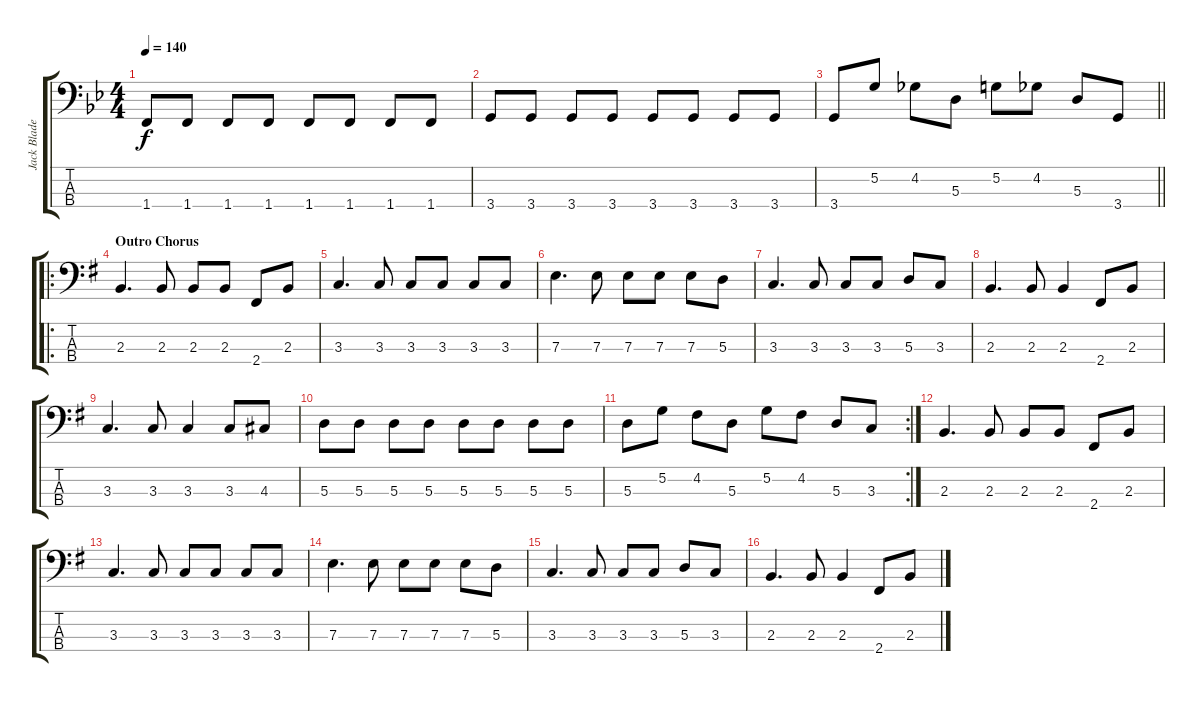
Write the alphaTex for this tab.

\track ("Jack Blades" "Jack Blade") {instrument electricbasspick}
\staff {score tabs}
\tuning (G2 D2 A1 E1) {hide}
\ts (4 4)
\tempo 140
\clef f4
\ks bb
1.4.8{dy f} 1.4.8 1.4.8 1.4.8 1.4.8 1.4.8 1.4.8 1.4.8 |
3.4.8 3.4.8 3.4.8 3.4.8 3.4.8 3.4.8 3.4.8 3.4.8 |
\barLineRight lightlight
3.4.8 5.2.8 4.2.8 5.3.8 5.2.8 4.2.8 5.3.8 3.4.8 |
\ro
\section ("" "Outro Chorus")
\ks g
2.3.4{d} 2.3.8 2.3.8 2.3.8 2.4.8 2.3.8 |
3.3.4{d} 3.3.8 3.3.8 3.3.8 3.3.8 3.3.8 |
7.3.4{d} 7.3.8 7.3.8 7.3.8 7.3.8 5.3.8 |
3.3.4{d} 3.3.8 3.3.8 3.3.8 5.3.8 3.3.8 |
2.3.4{d} 2.3.8 2.3.4 2.4.8 2.3.8 |
3.3.4{d} 3.3.8 3.3.4 3.3.8 4.3.8 |
5.3.8 5.3.8 5.3.8 5.3.8 5.3.8 5.3.8 5.3.8 5.3.8 |
\rc 2
5.3.8 5.2.8 4.2.8 5.3.8 5.2.8 4.2.8 5.3.8 3.3.8 |
2.3.4{d} 2.3.8 2.3.8 2.3.8 2.4.8 2.3.8 |
3.3.4{d} 3.3.8 3.3.8 3.3.8 3.3.8 3.3.8 |
7.3.4{d} 7.3.8 7.3.8 7.3.8 7.3.8 5.3.8 |
3.3.4{d} 3.3.8 3.3.8 3.3.8 5.3.8 3.3.8 |
2.3.4{d} 2.3.8 2.3.4 2.4.8 2.3.8
